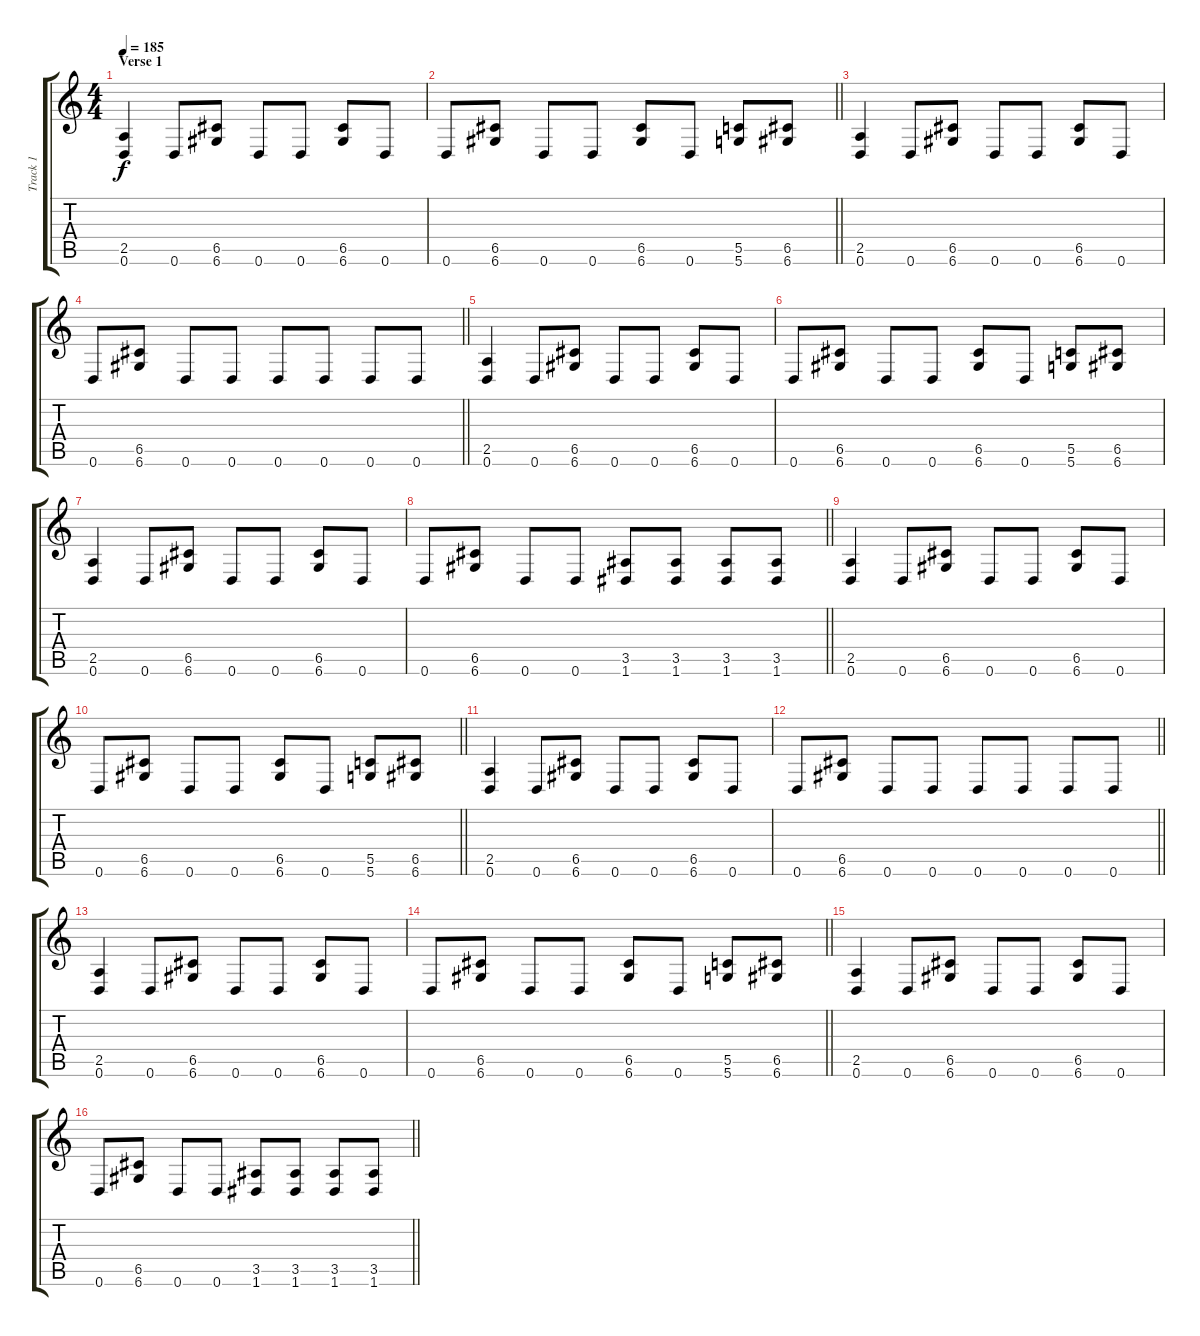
\track ("Track 1" "Track 1") {instrument distortionguitar}
\staff {score tabs}
\tuning (D4 A3 F3 C3 G2 D2) {hide}
\ts (4 4)
\section ("" "Verse 1")
\tempo 185
\clef g2
\ks c
(2.5 0.6).4{dy f} 0.6.8 (6.5 6.6).8 0.6.8 0.6.8 (6.5 6.6).8 0.6.8 |
\barLineRight lightlight
0.6.8 (6.5 6.6).8 0.6.8 0.6.8 (6.5 6.6).8 0.6.8 (5.5 5.6).8 (6.5 6.6).8 |
(2.5 0.6).4 0.6.8 (6.5 6.6).8 0.6.8 0.6.8 (6.5 6.6).8 0.6.8 |
\barLineRight lightlight
0.6.8 (6.5 6.6).8 0.6.8 0.6.8 0.6.8 0.6.8 0.6.8 0.6.8 |
(2.5 0.6).4 0.6.8 (6.5 6.6).8 0.6.8 0.6.8 (6.5 6.6).8 0.6.8 |
0.6.8 (6.5 6.6).8 0.6.8 0.6.8 (6.5 6.6).8 0.6.8 (5.5 5.6).8 (6.5 6.6).8 |
(2.5 0.6).4 0.6.8 (6.5 6.6).8 0.6.8 0.6.8 (6.5 6.6).8 0.6.8 |
\barLineRight lightlight
0.6.8 (6.5 6.6).8 0.6.8 0.6.8 (3.5 1.6).8 (3.5 1.6).8 (3.5 1.6).8 (3.5 1.6).8 |
(2.5 0.6).4 0.6.8 (6.5 6.6).8 0.6.8 0.6.8 (6.5 6.6).8 0.6.8 |
\barLineRight lightlight
0.6.8 (6.5 6.6).8 0.6.8 0.6.8 (6.5 6.6).8 0.6.8 (5.5 5.6).8 (6.5 6.6).8 |
(2.5 0.6).4 0.6.8 (6.5 6.6).8 0.6.8 0.6.8 (6.5 6.6).8 0.6.8 |
\barLineRight lightlight
0.6.8 (6.5 6.6).8 0.6.8 0.6.8 0.6.8 0.6.8 0.6.8 0.6.8 |
(2.5 0.6).4 0.6.8 (6.5 6.6).8 0.6.8 0.6.8 (6.5 6.6).8 0.6.8 |
\barLineRight lightlight
0.6.8 (6.5 6.6).8 0.6.8 0.6.8 (6.5 6.6).8 0.6.8 (5.5 5.6).8 (6.5 6.6).8 |
(2.5 0.6).4 0.6.8 (6.5 6.6).8 0.6.8 0.6.8 (6.5 6.6).8 0.6.8 |
\barLineRight lightlight
0.6.8 (6.5 6.6).8 0.6.8 0.6.8 (3.5 1.6).8 (3.5 1.6).8 (3.5 1.6).8 (3.5 1.6).8
